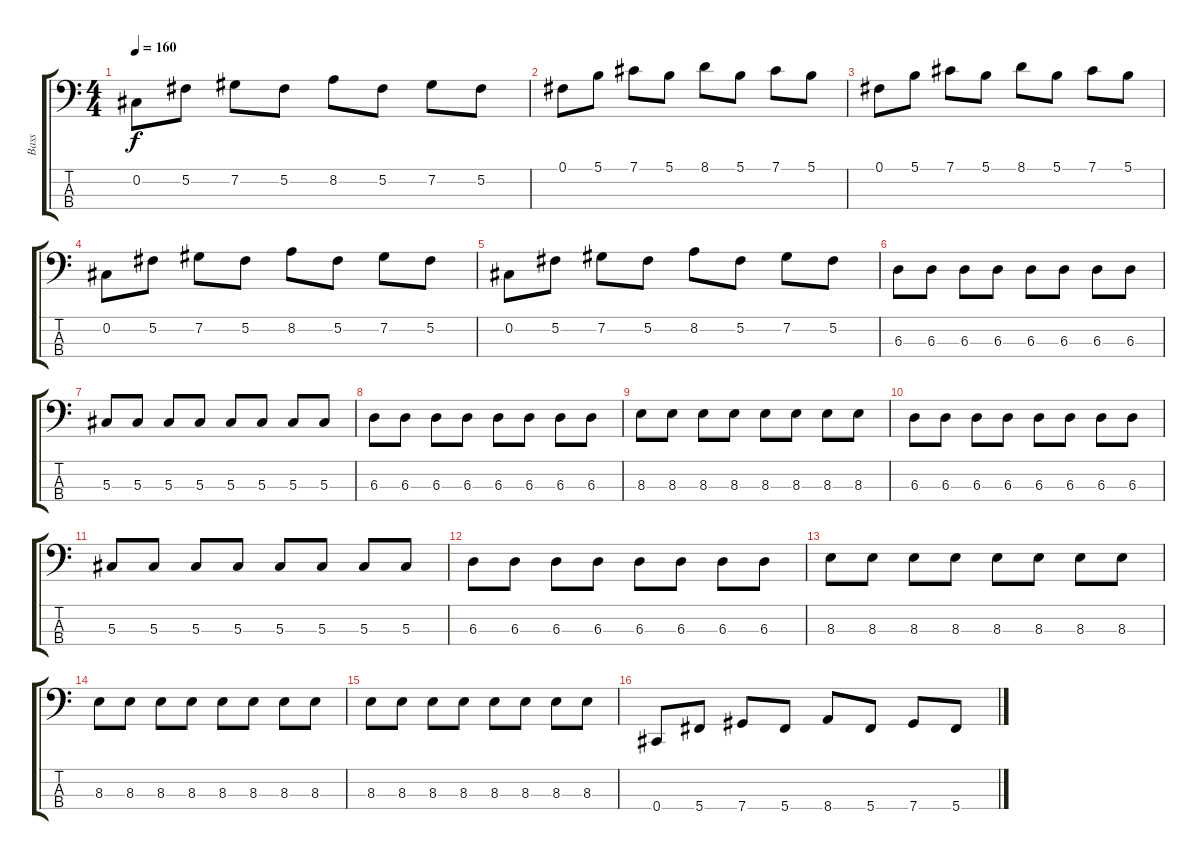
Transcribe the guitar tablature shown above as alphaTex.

\track ("Bass" "Bass") {instrument electricbasspick}
\staff {score tabs}
\tuning (Gb2 Db2 Ab1 Db1) {hide}
\ts (4 4)
\tempo 160
\clef f4
\ks c
0.2.8{dy f} 5.2.8 7.2.8 5.2.8 8.2.8 5.2.8 7.2.8 5.2.8 |
0.1.8 5.1.8 7.1.8 5.1.8 8.1.8 5.1.8 7.1.8 5.1.8 |
0.1.8 5.1.8 7.1.8 5.1.8 8.1.8 5.1.8 7.1.8 5.1.8 |
0.2.8 5.2.8 7.2.8 5.2.8 8.2.8 5.2.8 7.2.8 5.2.8 |
0.2.8 5.2.8 7.2.8 5.2.8 8.2.8 5.2.8 7.2.8 5.2.8 |
6.3.8 6.3.8 6.3.8 6.3.8 6.3.8 6.3.8 6.3.8 6.3.8 |
5.3.8 5.3.8 5.3.8 5.3.8 5.3.8 5.3.8 5.3.8 5.3.8 |
6.3.8 6.3.8 6.3.8 6.3.8 6.3.8 6.3.8 6.3.8 6.3.8 |
8.3.8 8.3.8 8.3.8 8.3.8 8.3.8 8.3.8 8.3.8 8.3.8 |
6.3.8 6.3.8 6.3.8 6.3.8 6.3.8 6.3.8 6.3.8 6.3.8 |
5.3.8 5.3.8 5.3.8 5.3.8 5.3.8 5.3.8 5.3.8 5.3.8 |
6.3.8 6.3.8 6.3.8 6.3.8 6.3.8 6.3.8 6.3.8 6.3.8 |
8.3.8 8.3.8 8.3.8 8.3.8 8.3.8 8.3.8 8.3.8 8.3.8 |
8.3.8 8.3.8 8.3.8 8.3.8 8.3.8 8.3.8 8.3.8 8.3.8 |
8.3.8 8.3.8 8.3.8 8.3.8 8.3.8 8.3.8 8.3.8 8.3.8 |
0.4.8 5.4.8 7.4.8 5.4.8 8.4.8 5.4.8 7.4.8 5.4.8
